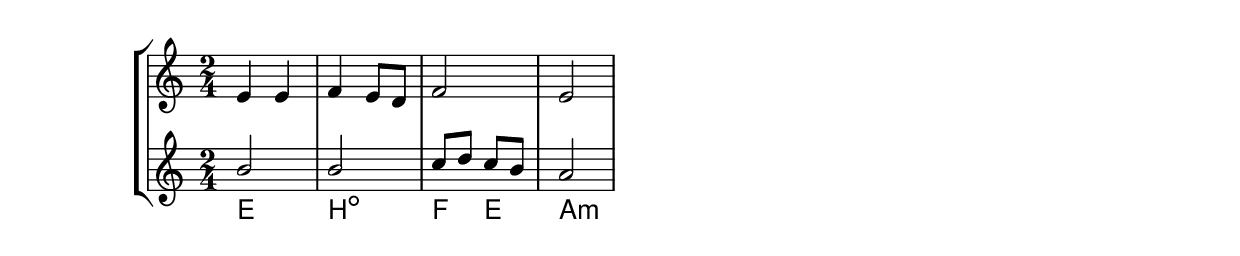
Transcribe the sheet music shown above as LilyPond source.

\version "2.10.33"

% European system (A B H C D E F G)
\include "deutsch.ly"

global = {
  \key c \major
  \time 2/4
}

One = \new Voice {\relative c' {
  \voiceOne
  e4 e f e8 d f2 e
}}
Two = \new Voice {\relative c' {
  \voiceOne
  h'2 h c8 d c h a2
}}

\score {
  \new StaffGroup
  <<
  \new Staff
  <<
    \global
    \One
  >>
  \new Staff
  <<
    \chords { 
      \germanChords
      e2 h2:dim f4 e4 a2:m }
    \global
    \Two
  >>
  >>
  \layout{}
  \midi{}
}
